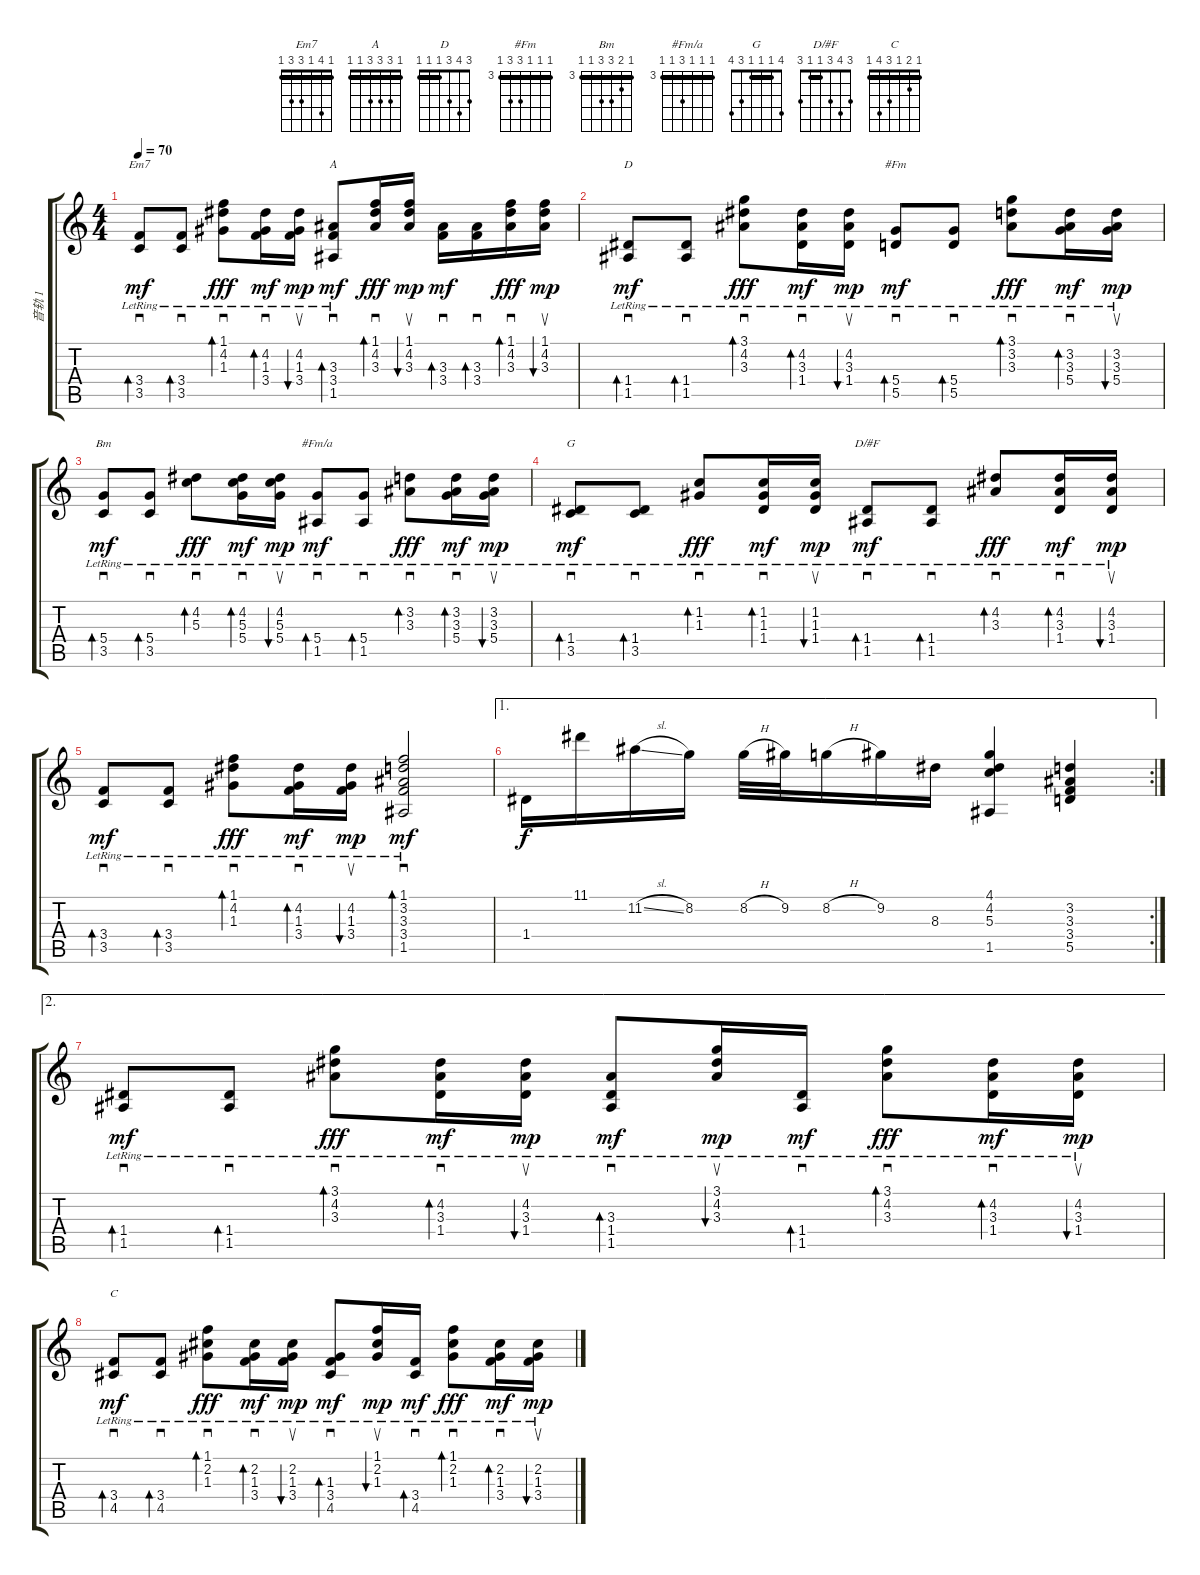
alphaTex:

\track ("音轨 1" "音轨 1") {instrument electricguitarmuted}
\staff {score tabs}
\tuning (E4 B3 G3 D3 A2 E2) {hide}
\chord ("Em7" 1 4 1 3 3 1) {barre 1}
\chord ("A" 1 3 3 3 1 1) {barre 1}
\chord ("D" 3 4 3 1 1 1) {barre 1}
\chord ("#Fm" 3 3 3 5 5 3) {firstfret 3 barre 3}
\chord ("Bm" 3 4 5 5 3 3) {firstfret 3 barre 3}
\chord ("#Fm/a" 3 3 3 5 3 3) {firstfret 3 barre 3}
\chord ("G" 4 1 1 1 3 4) {barre 1}
\chord ("D/#F" 3 4 3 1 1 3) {barre 1}
\chord ("C" 1 2 1 3 4 1) {barre 1}
\ts (4 4)
\tempo 70
\clef g2
\ks c
(3.4{lr} 3.5{lr}).8{sd bd 30 ch "Em7" dy mf} (3.4{lr} 3.5{lr}).8{sd bd 30} (1.1{lr} 4.2{lr} 1.3{lr}).8{sd bd 30 dy fff} (4.2{lr} 1.3{lr} 3.4{lr}).16{sd bd 30 dy mf} (4.2{lr} 1.3{lr} 3.4{lr}).16{su bu 30 dy mp} (3.3{lr} 3.4{lr} 1.5{lr}).8{sd bd 30 ch "A" dy mf} (1.1 4.2 3.3).16{sd bd 30 dy fff} (1.1 4.2 3.3).16{su bu 30 dy mp} (3.3 3.4).16{sd bd 30 dy mf} (3.3 3.4).16{sd bd 30} (1.1 4.2 3.3).16{sd bd 30 dy fff} (1.1 4.2 3.3).16{su bu 30 dy mp} |
(1.4{lr} 1.5{lr}).8{sd bd 30 ch "D" dy mf} (1.4{lr} 1.5{lr}).8{sd bd 30} (3.1{lr} 4.2{lr} 3.3{lr}).8{sd bd 30 dy fff} (4.2{lr} 3.3{lr} 1.4{lr}).16{sd bd 30 dy mf} (4.2{lr} 3.3{lr} 1.4{lr}).16{su bu 30 dy mp} (5.4{lr} 5.5{lr}).8{sd bd 30 ch "#Fm" dy mf} (5.4{lr} 5.5{lr}).8{sd bd 30} (3.1{lr} 3.2{lr} 3.3{lr}).8{sd bd 30 dy fff} (3.2{lr} 3.3{lr} 5.4{lr}).16{sd bd 30 dy mf} (3.2{lr} 3.3{lr} 5.4{lr}).16{su bu 30 dy mp} |
(5.4{lr} 3.5{lr}).8{sd bd 30 ch "Bm" dy mf} (5.4{lr} 3.5{lr}).8{sd bd 30} (4.2{lr} 5.3{lr}).8{sd bd 30 dy fff} (4.2{lr} 5.3{lr} 5.4{lr}).16{sd bd 30 dy mf} (4.2{lr} 5.3{lr} 5.4{lr}).16{su bu 30 dy mp} (5.4{lr} 1.5{lr}).8{sd bd 30 ch "#Fm/a" dy mf} (5.4{lr} 1.5{lr}).8{sd bd 30} (3.2{lr} 3.3{lr}).8{sd bd 30 dy fff} (3.2{lr} 3.3{lr} 5.4{lr}).16{sd bd 30 dy mf} (3.2{lr} 3.3{lr} 5.4{lr}).16{su bu 30 dy mp} |
(1.4{lr} 3.5{lr}).8{sd bd 30 ch "G" dy mf} (1.4{lr} 3.5{lr}).8{sd bd 30} (1.2{lr} 1.3{lr}).8{sd bd 30 dy fff} (1.2{lr} 1.3{lr} 1.4{lr}).16{sd bd 30 dy mf} (1.2{lr} 1.3{lr} 1.4{lr}).16{su bu 30 dy mp} (1.4{lr} 1.5{lr}).8{sd bd 30 ch "D/#F" dy mf} (1.4{lr} 1.5{lr}).8{sd bd 30} (4.2{lr} 3.3{lr}).8{sd bd 30 dy fff} (4.2{lr} 3.3{lr} 1.4{lr}).16{sd bd 30 dy mf} (4.2{lr} 3.3{lr} 1.4{lr}).16{su bu 30 dy mp} |
(3.4{lr} 3.5{lr}).8{sd bd 30 dy mf} (3.4{lr} 3.5{lr}).8{sd bd 30} (1.1{lr} 4.2{lr} 1.3{lr}).8{sd bd 30 dy fff} (4.2{lr} 1.3{lr} 3.4{lr}).16{sd bd 30 dy mf} (4.2{lr} 1.3{lr} 3.4{lr}).16{su bu 30 dy mp} (1.1 3.2 3.3{lr} 3.4{lr} 1.5{lr}).2{sd bd 120 dy mf} |
\ae 1
\rc 2
1.4.16{dy f} 11.1.16 11.2{sl}.16 8.2.16 8.2{h}.32 9.2.32 8.2{h}.16 9.2.16 8.3.16 (4.1 4.2 5.3 1.5).4 (3.2 3.3 3.4 5.5).4 |
\ae 2
(1.4{lr} 1.5{lr}).8{sd bd 30 dy mf} (1.4{lr} 1.5{lr}).8{sd bd 30} (3.1{lr} 4.2{lr} 3.3{lr}).8{sd bd 30 dy fff} (4.2{lr} 3.3{lr} 1.4{lr}).16{sd bd 30 dy mf} (4.2{lr} 3.3{lr} 1.4{lr}).16{su bu 30 dy mp} (3.3{lr} 1.4{lr} 1.5{lr}).8{sd bd 30 dy mf} (3.1{lr} 4.2{lr} 3.3{lr}).16{su bu 120 dy mp} (1.4{lr} 1.5{lr}).16{sd bd 30 dy mf} (3.1{lr} 4.2{lr} 3.3{lr}).8{sd bd 30 dy fff} (4.2{lr} 3.3{lr} 1.4{lr}).16{sd bd 30 dy mf} (4.2{lr} 3.3{lr} 1.4{lr}).16{su bu 30 dy mp} |
(3.4{lr} 4.5{lr}).8{sd bd 30 ch "C" dy mf} (3.4{lr} 4.5{lr}).8{sd bd 30} (1.1{lr} 2.2{lr} 1.3{lr}).8{sd bd 30 dy fff} (2.2{lr} 1.3{lr} 3.4{lr}).16{sd bd 30 dy mf} (2.2{lr} 1.3{lr} 3.4{lr}).16{su bu 30 dy mp} (1.3{lr} 3.4{lr} 4.5{lr}).8{sd bd 30 dy mf} (1.1{lr} 2.2{lr} 1.3{lr}).16{su bu 120 dy mp} (3.4{lr} 4.5{lr}).16{sd bd 30 dy mf} (1.1{lr} 2.2{lr} 1.3{lr}).8{sd bd 30 dy fff} (2.2{lr} 1.3{lr} 3.4{lr}).16{sd bd 30 dy mf} (2.2{lr} 1.3{lr} 3.4{lr}).16{su bu 30 dy mp}
